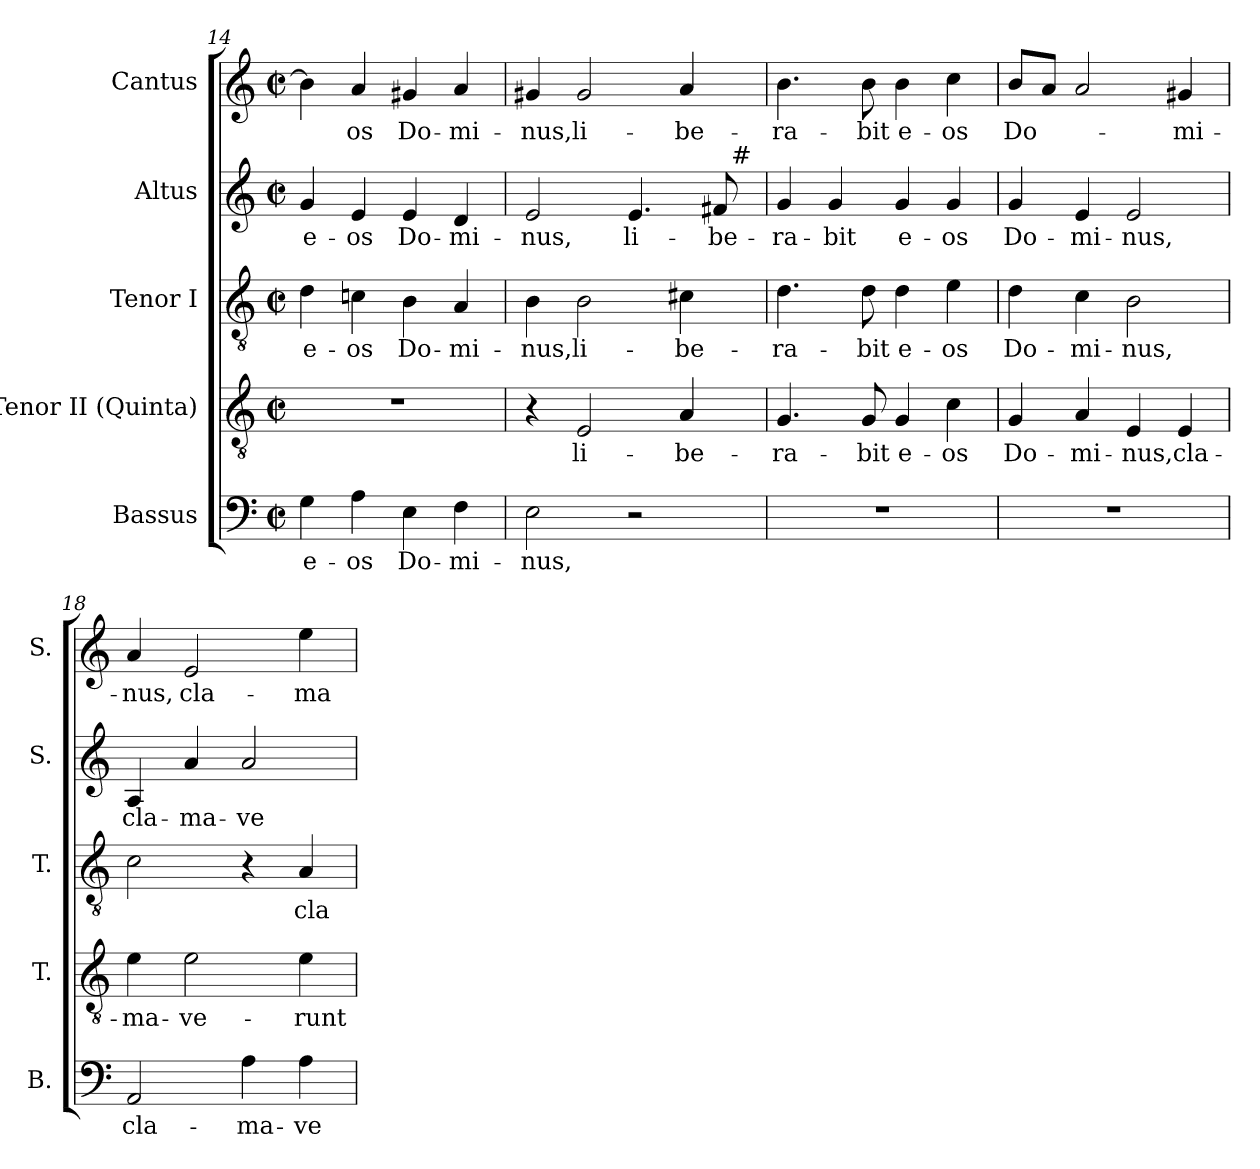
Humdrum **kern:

**kern	**text	**kern	**text	**kern	**text	**kern	**text	**kern	**text
*part5	*part5	*part4	*part4	*part3	*part3	*part2	*part2	*part1	*part1
*staff5	*staff5	*staff4	*staff4	*staff3	*staff3	*staff2	*staff2	*staff1	*staff1
*I"Bassus	*	*I"Tenor II (Quinta)	*	*I"Tenor I	*	*I"Altus	*	*I"Cantus	*
*I'B.	*	*I'T.	*	*I'T.	*	*I'S.	*	*I'S.	*
*clefF4	*	*clefGv2	*	*clefGv2	*	*clefG2	*	*clefG2	*
*	*	*ITrd7c12	*	*ITrd7c12	*	*	*	*	*
*k[]	*	*k[]	*	*k[]	*	*k[]	*	*k[]	*
*C:	*	*C:	*	*C:	*	*C:	*	*C:	*
*M2/2	*	*M2/2	*	*M2/2	*	*M2/2	*	*M2/2	*
*met(c|)	*	*met(c|)	*	*met(c|)	*	*met(c|)	*	*met(c|)	*
=14	=14	=14	=14	=14	=14	=14	=14	=14	=14
!	!LO:LY:b:color=#000000	!	!	!	!	!	!	!	!
!	!	!	!	!	!LO:LY:b:color=#000000	!	!	!	!
!	!	!	!	!	!	!	!LO:LY:b:color=#000000	!	!
4Gi\	e-	1r	.	4Di\	e-	4gi/	e-	4bi\]	.
!	!LO:LY:b:color=#000000	!	!	!	!	!	!	!	!
!	!	!	!	!	!LO:LY:b:color=#000000	!	!	!	!
!	!	!	!	!	!	!	!LO:LY:b:color=#000000	!	!
!	!	!	!	!	!	!	!	!	!LO:LY:b:color=#000000
4Ai\	-os	.	.	4Cni\	-os	4ei/	-os	4ai/	-os
!	!LO:LY:b:color=#000000	!	!	!	!	!	!	!	!
!	!	!	!	!	!LO:LY:b:color=#000000	!	!	!	!
!	!	!	!	!	!	!	!LO:LY:b:color=#000000	!	!
!	!	!	!	!	!	!	!	!	!LO:LY:b:color=#000000
4Ei\	Do-	.	.	4BBi\	Do-	4ei/	Do-	4g#Xi/	Do-
!	!LO:LY:b:color=#000000	!	!	!	!	!	!	!	!
!	!	!	!	!	!LO:LY:b:color=#000000	!	!	!	!
!	!	!	!	!	!	!	!LO:LY:b:color=#000000	!	!
!	!	!	!	!	!	!	!	!	!LO:LY:b:color=#000000
4Fi\	-mi-	.	.	4AAi/	-mi-	4di/	-mi-	4ai/	-mi-
=15	=15	=15	=15	=15	=15	=15	=15	=15	=15
!	!LO:LY:b:color=#000000	!	!	!	!	!	!	!	!
!	!	!	!	!	!LO:LY:b:color=#000000	!	!	!	!
!	!	!	!	!	!	!	!LO:LY:b:color=#000000	!	!
!	!	!	!	!	!	!	!	!	!LO:LY:b:color=#000000
*	*	*	*	*	*	*^	*	*	*
2Ei\	-nus,	4r	.	4BBi\	-nus,	2ei/	2ryy	-nus,	4g#Xi/	-nus,
!	!	!	!LO:LY:b:color=#000000	!	!	!	!	!	!	!
!	!	!	!	!	!LO:LY:b:color=#000000	!	!	!	!	!
!	!	!	!	!	!	!	!	!	!	!LO:LY:b:color=#000000
.	.	2EEi/	li-	2BBi\	li-	.	.	.	2g#i/	li-
!	!	!	!	!	!	!	!	!LO:LY:b:color=#000000	!	!
2r	.	.	.	.	.	4.ei/	4ryy	li-	.	.
!	!	!	!LO:LY:b:color=#000000	!	!	!	!	!	!	!
!	!	!	!	!	!LO:LY:b:color=#000000	!	!	!	!	!
!	!	!	!	!	!	!	!	!	!	!LO:LY:b:color=#000000
.	.	4AAi/	-be-	4C#Xi\	-be-	.	8ryy	.	4ai/	-be-
!	!	!	!	!	!	!	!	!LO:LY:b:color=#000000	!	!
.	.	.	.	.	.	8f#i/	32ryy	-be-	.	.
.	.	.	.	.	.	.	256ryy	.	.	.
!	!	!	!	!	!	!	!LO:TX:a:t=#	!	!	!
.	.	.	.	.	.	.	16ryy	.	.	.
.	.	.	.	.	.	.	64..ryy	.	.	.
*	*	*	*	*	*	*v	*v	*	*	*
=16	=16	=16	=16	=16	=16	=16	=16	=16	=16
*	*	*	*	*	*	*^	*	*	*
!	!	!	!LO:LY:b:color=#000000	!	!	!	!	!	!	!
*	*	*	*	*	*	*v	*v	*	*	*
*	*	*	*	*	*	*^	*	*	*
!	!	!	!	!	!LO:LY:b:color=#000000	!	!	!	!	!
*	*	*	*	*	*	*v	*v	*	*	*
*	*	*	*	*	*	*^	*	*	*
!	!	!	!	!	!	!	!	!LO:LY:b:color=#000000	!	!
*	*	*	*	*	*	*v	*v	*	*	*
*	*	*	*	*	*	*^	*	*	*
!	!	!	!	!	!	!	!	!	!	!LO:LY:b:color=#000000
*	*	*	*	*	*	*v	*v	*	*	*
1r	.	4.GGi/	-ra-	4.Di\	-ra-	4gi/	-ra-	4.bi\	-ra-
!	!	!	!	!	!	!	!LO:LY:b:color=#000000	!	!
.	.	.	.	.	.	4gi/	-bit	.	.
!	!	!	!LO:LY:b:color=#000000	!	!	!	!	!	!
!	!	!	!	!	!LO:LY:b:color=#000000	!	!	!	!
!	!	!	!	!	!	!	!	!	!LO:LY:b:color=#000000
.	.	8GGi/	-bit	8Di\	-bit	.	.	8bi\	-bit
!	!	!	!LO:LY:b:color=#000000	!	!	!	!	!	!
!	!	!	!	!	!LO:LY:b:color=#000000	!	!	!	!
!	!	!	!	!	!	!	!LO:LY:b:color=#000000	!	!
!	!	!	!	!	!	!	!	!	!LO:LY:b:color=#000000
.	.	4GGi/	e-	4Di\	e-	4gi/	e-	4bi\	e-
!	!	!	!LO:LY:b:color=#000000	!	!	!	!	!	!
!	!	!	!	!	!LO:LY:b:color=#000000	!	!	!	!
!	!	!	!	!	!	!	!LO:LY:b:color=#000000	!	!
!	!	!	!	!	!	!	!	!	!LO:LY:b:color=#000000
.	.	4Ci\	-os	4Ei\	-os	4gi/	-os	4cci\	-os
=17	=17	=17	=17	=17	=17	=17	=17	=17	=17
!	!	!	!LO:LY:b:color=#000000	!	!	!	!	!	!
!	!	!	!	!	!LO:LY:b:color=#000000	!	!	!	!
!	!	!	!	!	!	!	!LO:LY:b:color=#000000	!	!
!	!	!	!	!	!	!	!	!	!LO:LY:b:color=#000000
1r	.	4GGi/	Do-	4Di\	Do-	4gi/	Do-	8bi/L	Do-
.	.	.	.	.	.	.	.	8ai/J	.
!	!	!	!LO:LY:b:color=#000000	!	!	!	!	!	!
!	!	!	!	!	!LO:LY:b:color=#000000	!	!	!	!
!	!	!	!	!	!	!	!LO:LY:b:color=#000000	!	!
.	.	4AAi/	-mi-	4Ci\	-mi-	4ei/	-mi-	2ai/	.
!	!	!	!LO:LY:b:color=#000000	!	!	!	!	!	!
!	!	!	!	!	!LO:LY:b:color=#000000	!	!	!	!
!	!	!	!	!	!	!	!LO:LY:b:color=#000000	!	!
.	.	4EEi/	-nus,	2BBi\	-nus,	2ei/	-nus,	.	.
!	!	!	!LO:LY:b:color=#000000	!	!	!	!	!	!
!	!	!	!	!	!	!	!	!	!LO:LY:b:color=#000000
.	.	4EEi/	cla-	.	.	.	.	4g#Xi/	-mi-
=18	=18	=18	=18	=18	=18	=18	=18	=18	=18
!	!LO:LY:b:color=#000000	!	!	!	!	!	!	!	!
!	!	!	!LO:LY:b:color=#000000	!	!	!	!	!	!
!	!	!	!	!	!	!	!LO:LY:b:color=#000000	!	!
!	!	!	!	!	!	!	!	!	!LO:LY:b:color=#000000
2AAi/	cla-	4Ei\	-ma-	2Ci\	.	4Ai/	cla-	4ai/	-nus,
!	!	!	!LO:LY:b:color=#000000	!	!	!	!	!	!
!	!	!	!	!	!	!	!LO:LY:b:color=#000000	!	!
!	!	!	!	!	!	!	!	!	!LO:LY:b:color=#000000
.	.	2Ei\	-ve-	.	.	4ai/	-ma-	2ei/	cla-
!	!LO:LY:b:color=#000000	!	!	!	!	!	!	!	!
!	!	!	!	!	!	!	!LO:LY:b:color=#000000	!	!
4Ai\	-ma-	.	.	4r	.	2ai/	-ve-	.	.
!	!LO:LY:b:color=#000000	!	!	!	!	!	!	!	!
!	!	!	!LO:LY:b:color=#000000	!	!	!	!	!	!
!	!	!	!	!	!LO:LY:b:color=#000000	!	!	!	!
!	!	!	!	!	!	!	!	!	!LO:LY:b:color=#000000
4Ai\	-ve-	4Ei\	-runt	4AAi/	cla-	.	.	4eei\	-ma-
=	=	=	=	=	=	=	=	=	=
*-	*-	*-	*-	*-	*-	*-	*-	*-	*-
